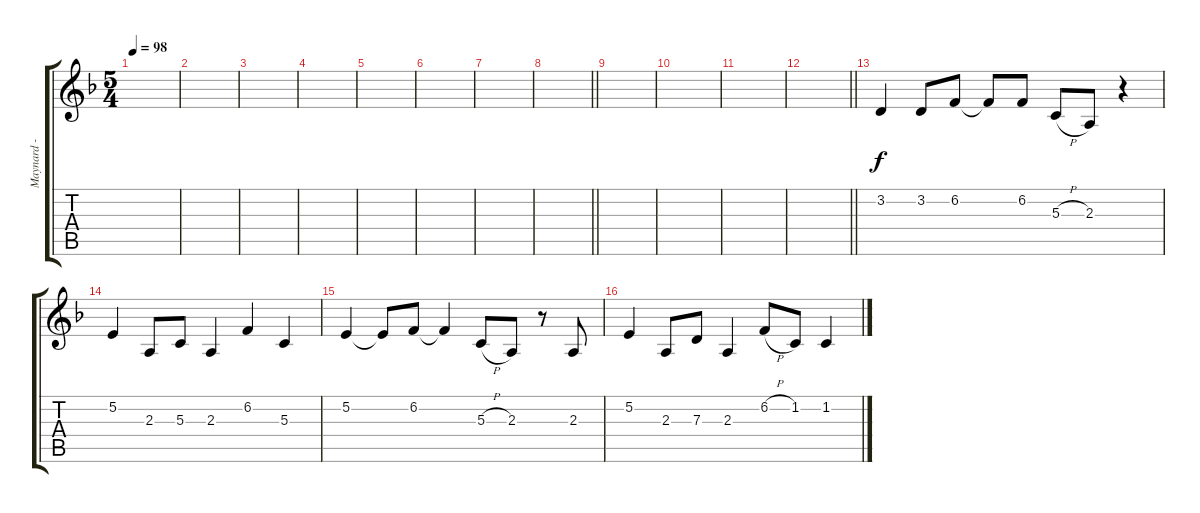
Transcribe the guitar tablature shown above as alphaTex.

\track ("Maynard - Voice" "Maynard - ") {instrument cello}
\staff {score tabs}
\tuning (E4 B3 G3 D3 A2 E2) {hide}
\ts (5 4)
\tempo 98
\clef g2
\ks dminor
|
|
|
|
|
|
|
\barLineRight lightlight
|
|
|
|
\barLineRight lightlight
|
3.2.4 3.2.8 6.2.8 6.2{t}.8 6.2.8 5.3{h}.8 2.3.8 r.4 |
5.2.4 2.3.8 5.3.8 2.3.4 6.2.4 5.3.4 |
5.2.4 5.2{t}.8 6.2.8 6.2{t}.4 5.3{h}.8 2.3.8 r.8 2.3.8 |
5.2.4 2.3.8 7.3.8 2.3.4 6.2{h}.8 1.2.8 1.2.4
